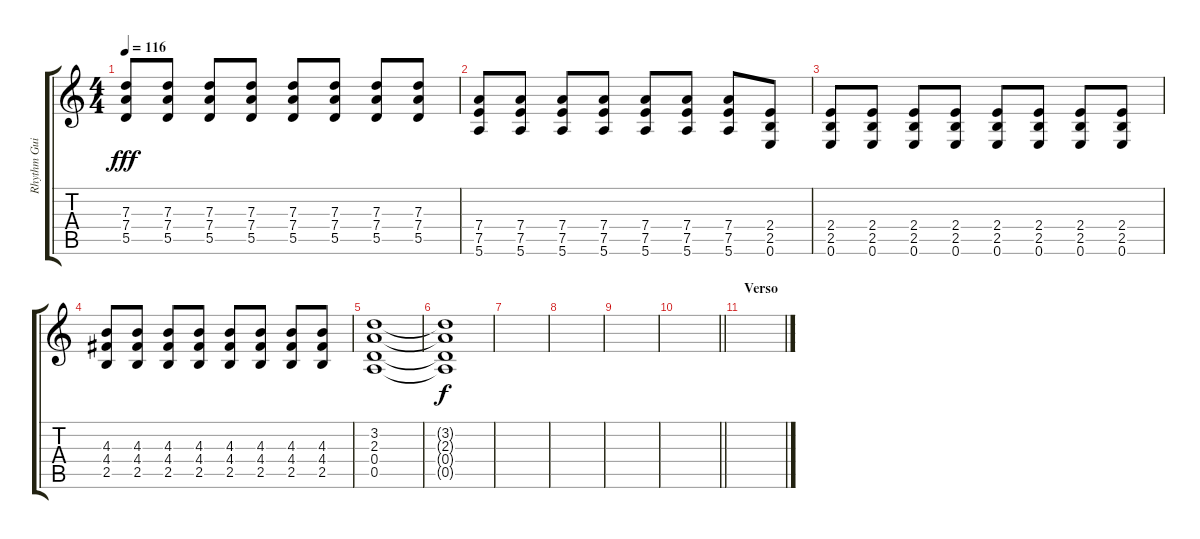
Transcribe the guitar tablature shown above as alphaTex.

\track ("Rhythm Guitar" "Rhythm Gui") {instrument overdrivenguitar}
\staff {score tabs}
\tuning (E4 B3 G3 D3 A2 E2) {hide}
\ts (4 4)
\tempo 116
\clef g2
\ks c
(7.3 7.4 5.5).8{dy fff} (7.3 7.4 5.5).8 (7.3 7.4 5.5).8 (7.3 7.4 5.5).8 (7.3 7.4 5.5).8 (7.3 7.4 5.5).8 (7.3 7.4 5.5).8 (7.3 7.4 5.5).8 |
(7.4 7.5 5.6).8 (7.4 7.5 5.6).8 (7.4 7.5 5.6).8 (7.4 7.5 5.6).8 (7.4 7.5 5.6).8 (7.4 7.5 5.6).8 (7.4 7.5 5.6).8 (2.4 2.5 0.6).8 |
(2.4 2.5 0.6).8 (2.4 2.5 0.6).8 (2.4 2.5 0.6).8 (2.4 2.5 0.6).8 (2.4 2.5 0.6).8 (2.4 2.5 0.6).8 (2.4 2.5 0.6).8 (2.4 2.5 0.6).8 |
(4.3 4.4 2.5).8 (4.3 4.4 2.5).8 (4.3 4.4 2.5).8 (4.3 4.4 2.5).8 (4.3 4.4 2.5).8 (4.3 4.4 2.5).8 (4.3 4.4 2.5).8 (4.3 4.4 2.5).8 |
(3.2 2.3 0.4 0.5).1 |
(3.2{t} 2.3{t} 0.4{t} 0.5{t}).1{dy f} |
|
|
|
\barLineRight lightlight
|
\section ("" "Verso")
